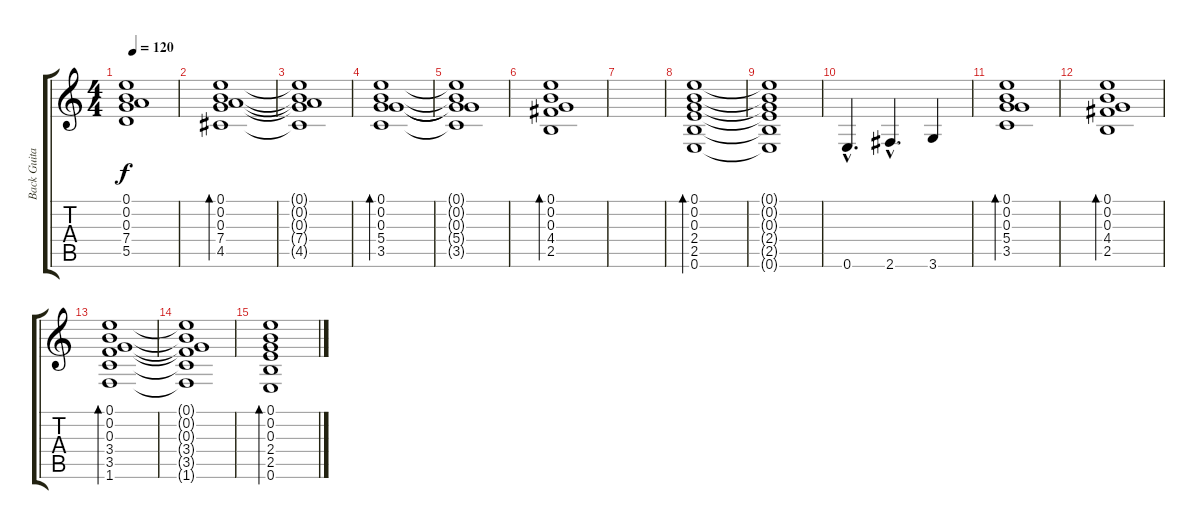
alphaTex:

\track ("Back Guitars" "Back Guita") {instrument acousticguitarsteel}
\staff {score tabs}
\tuning (E4 B3 G3 D3 A2 E2) {hide}
\ts (4 4)
\tempo 120
\clef g2
\ks c
(0.1{t} 0.2{t} 0.3{t} 7.4{t} 5.5{t}).1{dy f} |
(0.1 0.2 0.3 7.4 4.5).1{bd 120} |
(0.1{t} 0.2{t} 0.3{t} 7.4{t} 4.5{t}).1 |
(0.1 0.2 0.3 5.4 3.5).1{bd 120} |
(0.1{t} 0.2{t} 0.3{t} 5.4{t} 3.5{t}).1 |
(0.1 0.2 0.3 4.4 2.5).1{bd 120} |
|
(0.1 0.2 0.3 2.4 2.5 0.6).1{bd 120} |
(0.1{t} 0.2{t} 0.3{t} 2.4{t} 2.5{t} 0.6{t}).1 |
0.6{hac}.4{d} 2.6{hac}.4{d} 3.6.4 |
(0.1 0.2 0.3 5.4 3.5).1{bd 120} |
(0.1 0.2 0.3 4.4 2.5).1{bd 120} |
(0.1 0.2 0.3 3.4 3.5 1.6).1{bd 120} |
(0.1{t} 0.2{t} 0.3{t} 3.4{t} 3.5{t} 1.6{t}).1 |
(0.1 0.2 0.3 2.4 2.5 0.6).1{bd 120}
